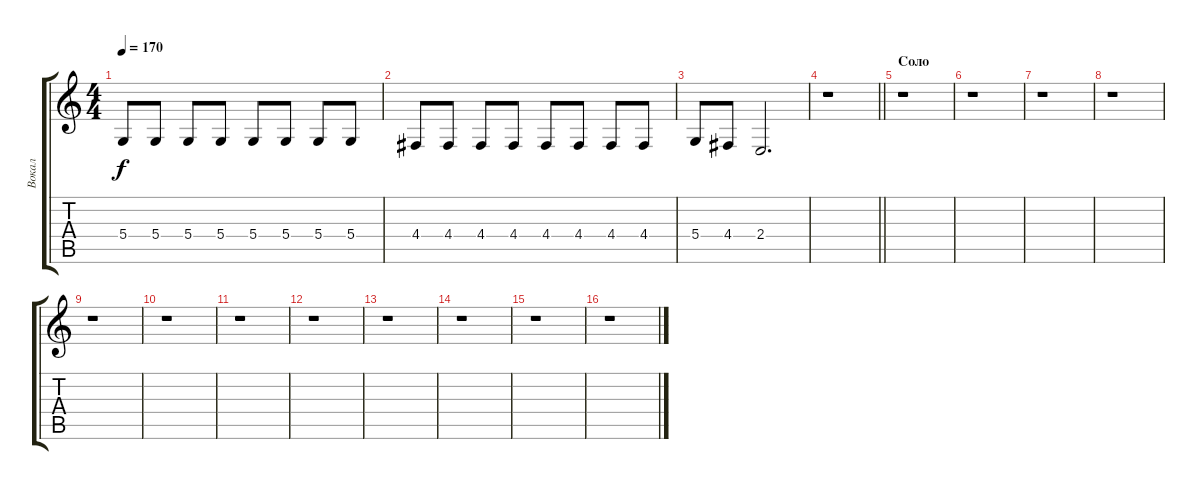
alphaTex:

\track ("Вокал" "Вокал") {instrument tenorsax}
\staff {score tabs}
\tuning (E4 B3 G3 D3 A2 E2) {hide}
\ts (4 4)
\tempo 170
\clef g2
\ks c
5.4.8{dy f} 5.4.8 5.4.8 5.4.8 5.4.8 5.4.8 5.4.8 5.4.8 |
4.4.8 4.4.8 4.4.8 4.4.8 4.4.8 4.4.8 4.4.8 4.4.8 |
5.4.8 4.4.8 2.4.2{d} |
\barLineRight lightlight
r.1 |
\section ("" "Соло")
r.1 |
r.1 |
r.1 |
r.1 |
r.1 |
r.1 |
r.1 |
r.1 |
r.1 |
r.1 |
r.1 |
r.1
